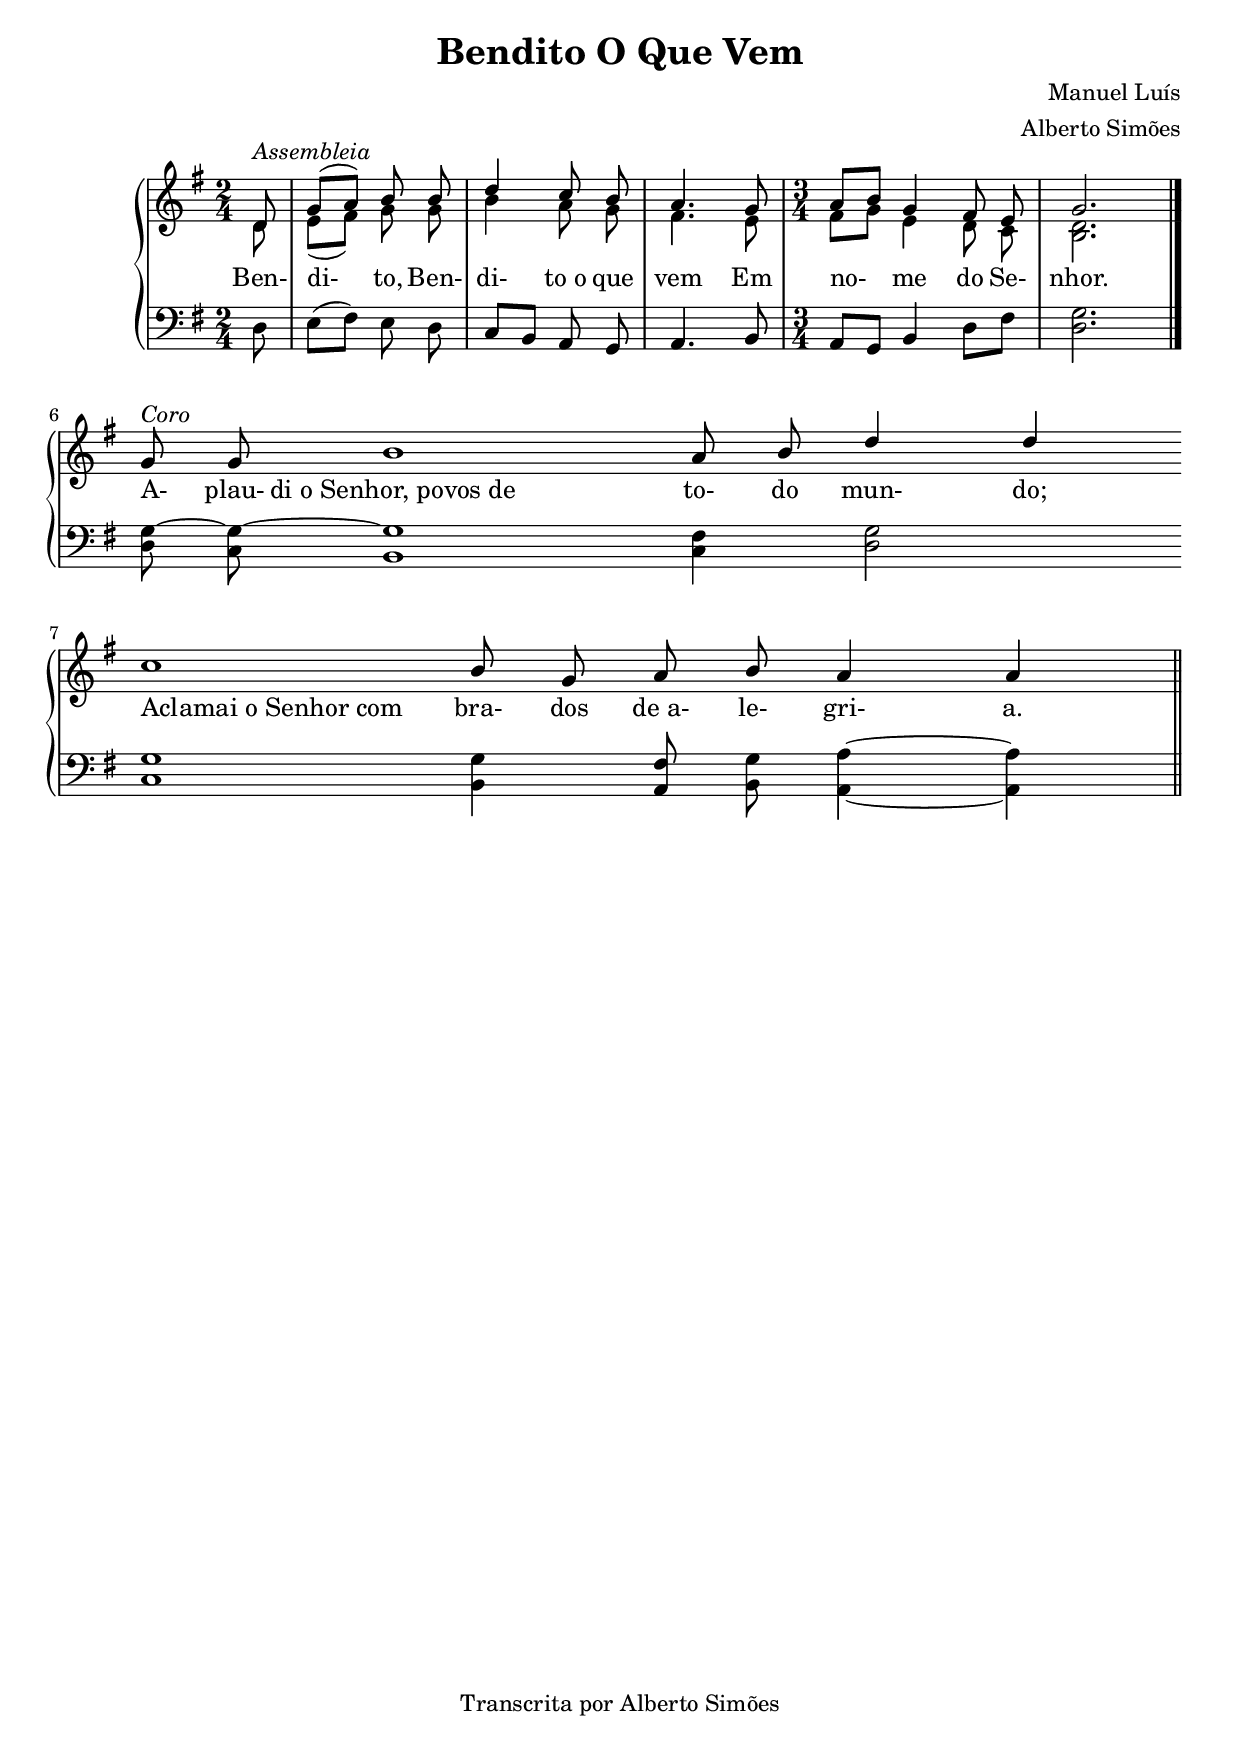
\version "2.14.0"

\header {
  title = "Bendito O Que Vem"
  
  composer = "Manuel Luís"
  arranger = "Alberto Simões"
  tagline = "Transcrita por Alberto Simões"

  ocasioes = "salmo,entrada"
  seccao   = "salmo,entrada"

}

melodyA = \relative c' {
  \time 2/4
  \key g \major 

  \autoBeamOff
  \voiceOne

  \partial 8 d8^\markup{\italic{Assembleia}} | g[( a)] b b | d4 c8 b | a4. g8 | \time 3/4 a8[ b] g4 fis8 e | g2. \bar "|."
  \break
  \set Timing.measurePosition = #(ly:make-moment 0 8)
  \set Score.measureLength = #(ly:make-moment 8 4)
  g8^\markup{\italic{Coro}} g b1 a8 b d4 d \bar ":"
  \set Score.measureLength = #(ly:make-moment 8 4)
  c1 b8 g a b a4 a \bar "||"
}


melodyB = \relative c' {
  \time 2/4
  \key g \major 

  \autoBeamOff
  \voiceTwo

  \partial 8 d8 | e8[( fis)] g g | b4 a8 g | fis4. e8 | \time 3/4 fis8[ g] e4 d8 c | <b d>2. \bar "|."
}

melody = {
  << \new Voice = "mel" \melodyA
     \new Voice \melodyB >>
}

text = \lyricmode {
  Ben- di- to, Ben- di- to_o que vem
  Em no- me do Se- nhor.
  \once \override LyricText #'self-alignment-X = #LEFT
  A- plau- "di o Senhor, povos de" to- do mun- do;
  \once \override LyricText #'self-alignment-X = #LEFT
  "Aclamai o Senhor com" bra- dos de_a- le- gri- a.
}

lower = {
  \relative c {
    \time 2/4
    \key g \major
    \clef bass
    \autoBeamOff
    \partial 8 d8 | e8[( fis)] e d |
    c8[ b] a g | a4. b8 |
    a[ g] b4 d8[ fis] | <d g>2. \bar "|."

    %%

    <d g>8 ~ <c g'> ~ <b g'>1 <c fis>4 <d g>2 \bar ":"
    <c g'>1 <b g'>4 <a fis'>8 <b g'> <a a'>4 ~ q
  }
}

\score {
  <<
    \new PianoStaff <<
      \new Staff \melody
      \new Lyrics \lyricsto mel \text
      \new Staff \lower
    >>
  >>
  \layout {
    \context {
      \Staff \RemoveEmptyStaves 
      \override VerticalAxisGroup #'remove-first = ##t
    }
  }
  \midi {
    \context {
      \Score
      tempoWholesPerMinute = #(ly:make-moment 90 4)
    }
  }
}


